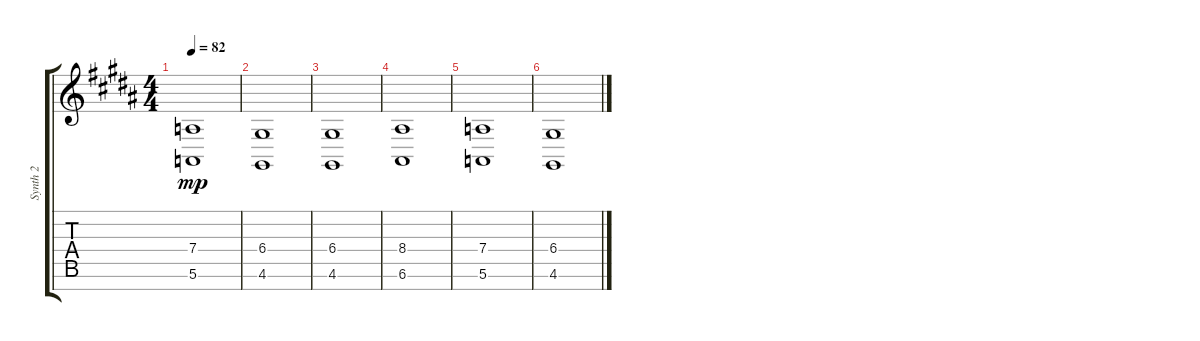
\track ("Synth 2" "Synth 2") {instrument lead1square}
\staff {score tabs}
\tuning (E4 B3 G3 D3 A2 E2 B1) {hide}
\ts (4 4)
\tempo 82
\clef g2
\ks b
(7.4 5.6).1{dy mp} |
(6.4 4.6).1 |
(6.4 4.6).1 |
(8.4 6.6).1 |
(7.4 5.6).1 |
(6.4 4.6).1
